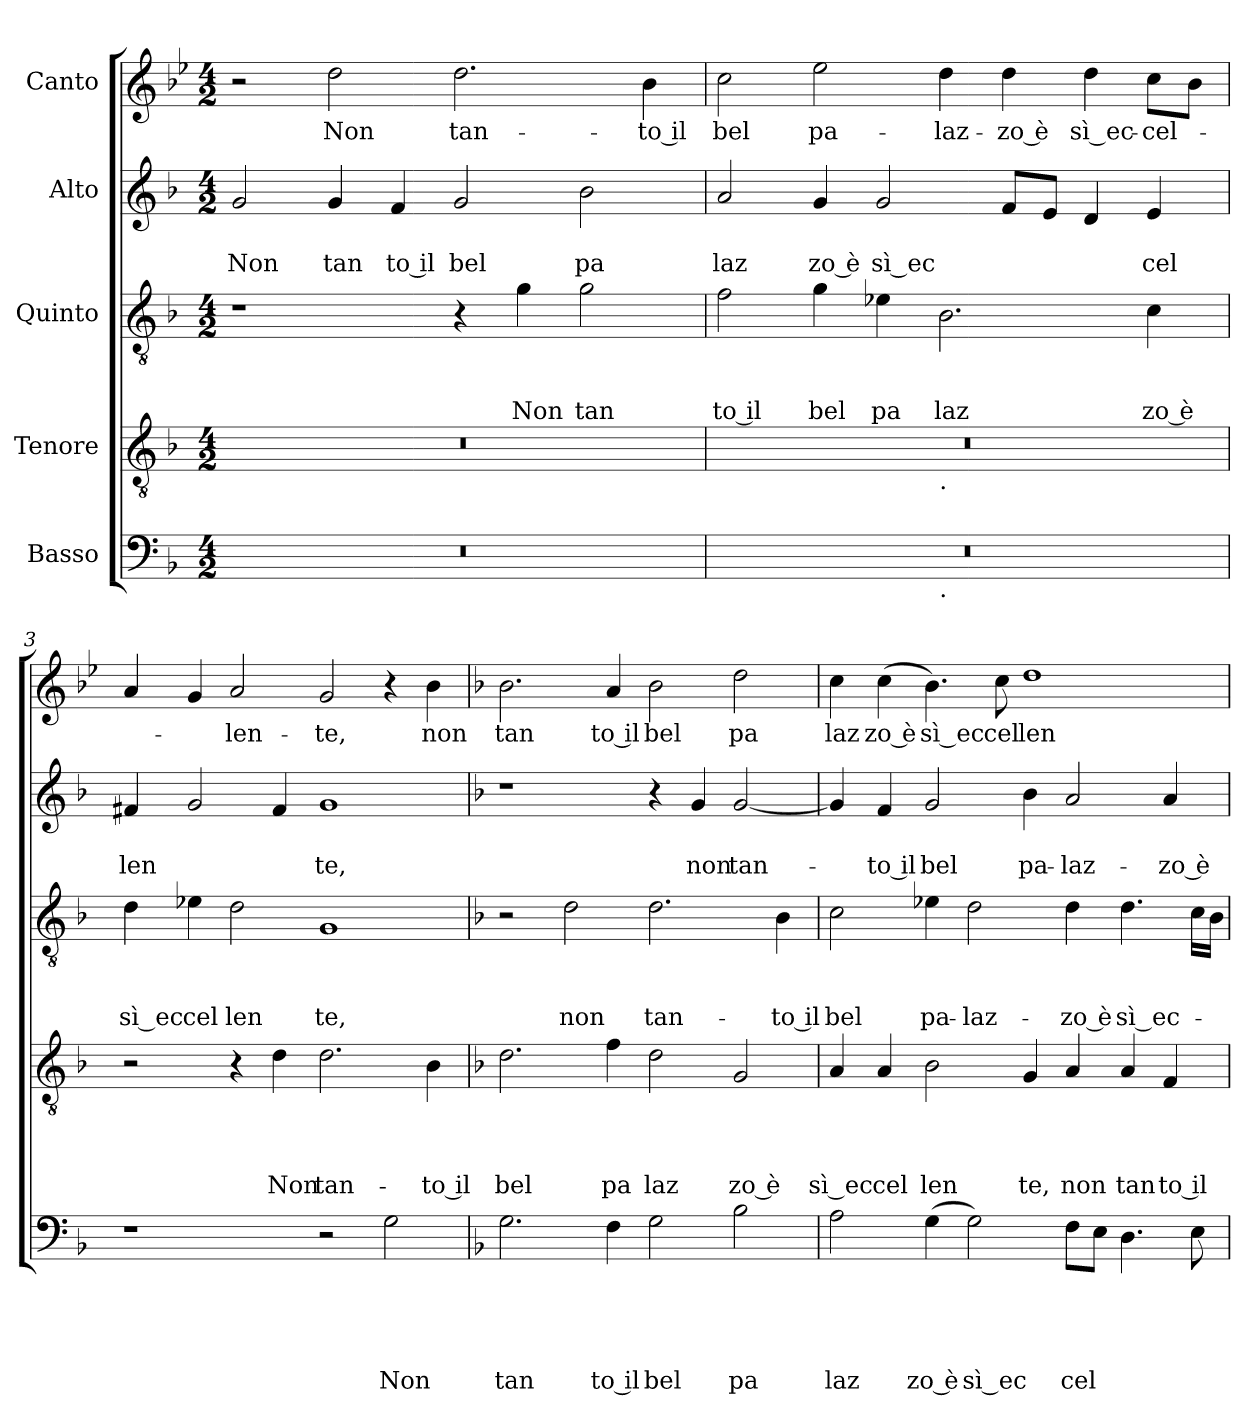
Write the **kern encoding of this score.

**kern	**text	**text	**text	**text	**text	**kern	**text	**text	**text	**text	**kern	**text	**text	**text	**kern	**text	**text	**kern	**text
*part5	*part5	*part5	*part5	*part5	*part5	*part4	*part4	*part4	*part4	*part4	*part3	*part3	*part3	*part3	*part2	*part2	*part2	*part1	*part1
*staff5	*staff5	*staff5	*staff5	*staff5	*staff5	*staff4	*staff4	*staff4	*staff4	*staff4	*staff3	*staff3	*staff3	*staff3	*staff2	*staff2	*staff2	*staff1	*staff1
*I"Basso	*	*	*	*	*	*I"Tenore	*	*	*	*	*I"Quinto	*	*	*	*I"Alto	*	*	*I"Canto	*
*clefF4	*	*	*	*	*	*clefGv2	*	*	*	*	*clefGv2	*	*	*	*clefG2	*	*	*clefG2	*
*ITrd-3c-5	*	*	*	*	*	*ITrd-3c-5	*	*	*	*	*ITrd-3c-5	*	*	*	*ITrd-3c-5	*	*	*	*
*k[b-e-]	*	*	*	*	*	*k[b-e-]	*	*	*	*	*k[b-e-]	*	*	*	*k[b-e-]	*	*	*k[b-e-]	*
*B-:	*	*	*	*	*	*B-:	*	*	*	*	*B-:	*	*	*	*B-:	*	*	*B-:	*
*M4/2	*	*	*	*	*	*M4/2	*	*	*	*	*M4/2	*	*	*	*M4/2	*	*	*M4/2	*
=1	=1	=1	=1	=1	=1	=1	=1	=1	=1	=1	=1	=1	=1	=1	=1	=1	=1	=1	=1
!	!	!	!	!	!	!	!	!	!	!	!	!	!	!	!	!	!LO:LY:b	!	!
0r	.	.	.	.	.	0r	.	.	.	.	1r	.	.	.	2cc/	.	Non	2r	.
!	!	!	!	!	!	!	!	!	!	!	!	!	!	!	!	!	!LO:LY:b	!	!LO:LY:b
.	.	.	.	.	.	.	.	.	.	.	.	.	.	.	4cc/	.	tan	2dd\	Non
!	!	!	!	!	!	!	!	!	!	!	!	!	!	!	!	!	!LO:LY:b:rj	!	!
.	.	.	.	.	.	.	.	.	.	.	.	.	.	.	4b-/	.	to il	.	.
!	!	!	!	!	!	!	!	!	!	!	!	!	!	!	!	!	!LO:LY:b	!	!LO:LY:b
.	.	.	.	.	.	.	.	.	.	.	4r	.	.	.	2cc/	.	bel	2.dd\	tan-
!	!	!	!	!	!	!	!	!	!	!	!	!	!	!LO:LY:b	!	!	!	!	!
.	.	.	.	.	.	.	.	.	.	.	4cc\	.	.	Non	.	.	.	.	.
!	!	!	!	!	!	!	!	!	!	!	!	!	!	!LO:LY:b	!	!	!LO:LY:b	!	!
.	.	.	.	.	.	.	.	.	.	.	2cc\	.	.	tan	2ee-\	.	pa	.	.
!	!	!	!	!	!	!	!	!	!	!	!	!	!	!	!	!	!	!	!LO:LY:b:rj
.	.	.	.	.	.	.	.	.	.	.	.	.	.	.	.	.	.	4b-\	-to il
=2	=2	=2	=2	=2	=2	=2	=2	=2	=2	=2	=2	=2	=2	=2	=2	=2	=2	=2	=2
!	!	!	!	!	!	!	!	!	!	!	!	!	!	!LO:LY:b:rj	!	!	!LO:LY:b	!	!LO:LY:b
*^	*	*	*	*	*	*^	*	*	*	*	*	*	*	*	*	*	*	*	*
0r	1ryy	.	.	.	.	.	0r	1ryy	.	.	.	.	2b-\	.	.	to il	2dd/	.	laz	2cc\	bel
!	!	!	!	!	!	!	!	!	!	!	!	!	!	!	!	!LO:LY:b	!	!	!LO:LY:b:rj	!	!LO:LY:b
.	.	.	.	.	.	.	.	.	.	.	.	.	4cc\	.	.	bel	4cc/	.	zo è	2ee-\	pa-
!	!	!	!	!	!	!	!	!	!	!	!	!	!	!	!	!LO:LY:b	!	!	!LO:LY:b	!	!
.	.	.	.	.	.	.	.	.	.	.	.	.	4a-X\	.	.	pa	2cc/	.	sì ec	.	.
!	!	!	!	!	!	!	!	!LO:TX:b:t=.	!	!	!	!	!	!	!	!	!	!	!	!	!
!	!LO:TX:b:t=.	!	!	!	!	!	!	!	!	!	!	!	!	!	!	!	!	!	!	!	!
!	!	!	!	!	!	!	!	!	!	!	!	!	!	!	!	!LO:LY:b	!	!	!	!	!LO:LY:b
.	1ryy	.	.	.	.	.	.	1ryy	.	.	.	.	2.e-\	.	.	laz	.	.	.	4dd\	-laz-
!	!	!	!	!	!	!	!	!	!	!	!	!	!	!	!	!	!	!	!	!	!LO:LY:b:rj
.	.	.	.	.	.	.	.	.	.	.	.	.	.	.	.	.	8b-/L	.	.	4dd\	-zo è
.	.	.	.	.	.	.	.	.	.	.	.	.	.	.	.	.	8a/J	.	.	.	.
!	!	!	!	!	!	!	!	!	!	!	!	!	!	!	!	!	!	!	!	!	!LO:LY:b:rj
.	.	.	.	.	.	.	.	.	.	.	.	.	.	.	.	.	4g/	.	.	4dd\	sì ec-
!	!	!	!	!	!	!	!	!	!	!	!	!	!	!	!	!LO:LY:b:rj	!	!	!LO:LY:b	!	!LO:LY:b
.	.	.	.	.	.	.	.	.	.	.	.	.	4f\	.	.	zo è	4a/	.	cel	8cc\L	-cel-
.	.	.	.	.	.	.	.	.	.	.	.	.	.	.	.	.	.	.	.	8b-\J	.
=3	=3	=3	=3	=3	=3	=3	=3	=3	=3	=3	=3	=3	=3	=3	=3	=3	=3	=3	=3	=3	=3
!	!	!	!	!	!	!	!	!	!	!	!	!	!	!	!	!LO:LY:b:rj	!	!	!LO:LY:b	!	!
*v	*v	*	*	*	*	*	*	*	*	*	*	*	*	*	*	*	*	*	*	*	*
*	*	*	*	*	*	*v	*v	*	*	*	*	*	*	*	*	*	*	*	*	*
1r	.	.	.	.	.	2r	.	.	.	.	4g\	.	.	sì ec	4bn/	.	len	4a/	.
!	!	!	!	!	!	!	!	!	!	!	!	!	!	!LO:LY:b	!	!	!	!	!
.	.	.	.	.	.	.	.	.	.	.	4a-X\	.	.	cel	2cc/	.	.	4g/	.
!	!	!	!	!	!	!	!	!	!	!	!	!	!	!LO:LY:b	!	!	!	!	!LO:LY:b
.	.	.	.	.	.	4r	.	.	.	.	2g\	.	.	len	.	.	.	2a/	-len-
!	!	!	!	!	!	!	!	!	!	!LO:LY:b	!	!	!	!	!	!	!	!	!
.	.	.	.	.	.	4g\	.	.	.	Non	.	.	.	.	4b/	.	.	.	.
!	!	!	!	!	!	!	!	!	!	!LO:LY:b	!	!	!	!LO:LY:b	!	!	!LO:LY:b	!	!LO:LY:b
2r	.	.	.	.	.	2.g\	.	.	.	tan-	1c	.	.	te,	1cc	.	te,	2g/	-te,
!	!	!	!	!	!LO:LY:b	!	!	!	!	!	!	!	!	!	!	!	!	!	!
2c\	.	.	.	.	Non	.	.	.	.	.	.	.	.	.	.	.	.	4r	.
!	!	!	!	!	!	!	!	!	!	!LO:LY:b:rj	!	!	!	!	!	!	!	!	!LO:LY:b
.	.	.	.	.	.	4e-\	.	.	.	-to il	.	.	.	.	.	.	.	4b-\	non
!!LO:LB:g=z
=4	=4	=4	=4	=4	=4	=4	=4	=4	=4	=4	=4	=4	=4	=4	=4	=4	=4	=4	=4
*	*	*	*	*	*	*	*	*	*	*	*	*	*	*	*	*	*	*k[b-]	*
*	*	*	*	*	*	*	*	*	*	*	*	*	*	*	*	*	*	*F:	*
!	!	!	!	!	!LO:LY:b	!	!	!	!	!LO:LY:b	!	!	!	!	!	!	!	!	!LO:LY:b
2.c\	.	.	.	.	tan	2.g\	.	.	.	bel	2r	.	.	.	1r	.	.	2.b-\	tan
!	!	!	!	!	!	!	!	!	!	!	!	!	!	!LO:LY:b	!	!	!	!	!
.	.	.	.	.	.	.	.	.	.	.	2g\	.	.	non	.	.	.	.	.
!	!	!	!	!	!LO:LY:b:rj	!	!	!	!	!LO:LY:b	!	!	!	!	!	!	!	!	!LO:LY:b:rj
4B-\	.	.	.	.	to il	4b-\	.	.	.	pa	.	.	.	.	.	.	.	4a/	to il
!	!	!	!	!	!LO:LY:b	!	!	!	!	!LO:LY:b	!	!	!	!LO:LY:b	!	!	!	!	!LO:LY:b
2c\	.	.	.	.	bel	2g\	.	.	.	laz	2.g\	.	.	tan-	4r	.	.	2b-\	bel
!	!	!	!	!	!	!	!	!	!	!	!	!	!	!	!	!	!LO:LY:b	!	!
.	.	.	.	.	.	.	.	.	.	.	.	.	.	.	4cc/	.	non	.	.
!	!	!	!	!	!LO:LY:b	!	!	!	!	!LO:LY:b:rj	!	!	!	!	!	!	!LO:LY:b	!	!LO:LY:b
2e-\	.	.	.	.	pa	2c/	.	.	.	zo è	.	.	.	.	[<2cc/	.	tan-	2dd\	pa
!	!	!	!	!	!	!	!	!	!	!	!	!	!	!LO:LY:b:rj	!	!	!	!	!
.	.	.	.	.	.	.	.	.	.	.	4e-\	.	.	-to il	.	.	.	.	.
=5	=5	=5	=5	=5	=5	=5	=5	=5	=5	=5	=5	=5	=5	=5	=5	=5	=5	=5	=5
!	!	!	!	!	!LO:LY:b	!	!	!	!	!LO:LY:b:rj	!	!	!	!LO:LY:b	!	!	!	!	!LO:LY:b
2d\	.	.	.	.	laz	4d/	.	.	.	sì ec	2f\	.	.	bel	4cc/]	.	.	4cc\	laz
!	!	!	!	!	!	!	!	!	!	!LO:LY:b	!	!	!	!	!	!	!LO:LY:b:rj	!	!LO:LY:b:rj
.	.	.	.	.	.	4d/	.	.	.	cel	.	.	.	.	4b-/	.	-to il	(<4cc\	zo è
!	!	!	!	!	!LO:LY:b:rj	!	!	!	!	!LO:LY:b	!	!	!	!LO:LY:b	!	!	!LO:LY:b	!	!LO:LY:b:rj
(<4c\	.	.	.	.	zo è	2e-\	.	.	.	len	4a-X\	.	.	pa-	2cc/	.	bel	4.b-\)	sì ec
!	!	!	!	!	!LO:LY:b:rj	!	!	!	!	!	!	!	!	!LO:LY:b	!	!	!	!	!
2c\)	.	.	.	.	sì ec	.	.	.	.	.	2g\	.	.	-laz-	.	.	.	.	.
!	!	!	!	!	!	!	!	!	!	!	!	!	!	!	!	!	!	!	!LO:LY:b
.	.	.	.	.	.	.	.	.	.	.	.	.	.	.	.	.	.	8cc\	cel
!	!	!	!	!	!	!	!	!	!	!LO:LY:b	!	!	!	!	!	!	!LO:LY:b	!	!LO:LY:b
.	.	.	.	.	.	4c/	.	.	.	te,	.	.	.	.	4ee-\	.	pa-	1dd	len
!	!	!	!	!	!LO:LY:b	!	!	!	!	!LO:LY:b	!	!	!	!LO:LY:b:rj	!	!	!LO:LY:b	!	!
8B-\L	.	.	.	.	cel	4d/	.	.	.	non	4g\	.	.	-zo è	2dd/	.	-laz-	.	.
8A\J	.	.	.	.	.	.	.	.	.	.	.	.	.	.	.	.	.	.	.
!	!	!	!	!	!	!	!	!	!	!LO:LY:b	!	!	!	!LO:LY:b	!	!	!	!	!
4.G\	.	.	.	.	.	4d/	.	.	.	tan	4.g\	.	.	sì ec-	.	.	.	.	.
!	!	!	!	!	!	!	!	!	!	!LO:LY:b:rj	!	!	!	!	!	!	!LO:LY:b:rj	!	!
.	.	.	.	.	.	4B-/	.	.	.	to il	.	.	.	.	4dd/	.	-zo è	.	.
8A\	.	.	.	.	.	.	.	.	.	.	16f\LL	.	.	.	.	.	.	.	.
.	.	.	.	.	.	.	.	.	.	.	16e-\JJ	.	.	.	.	.	.	.	.
=	=	=	=	=	=	=	=	=	=	=	=	=	=	=	=	=	=	=	=
*-	*-	*-	*-	*-	*-	*-	*-	*-	*-	*-	*-	*-	*-	*-	*-	*-	*-	*-	*-
